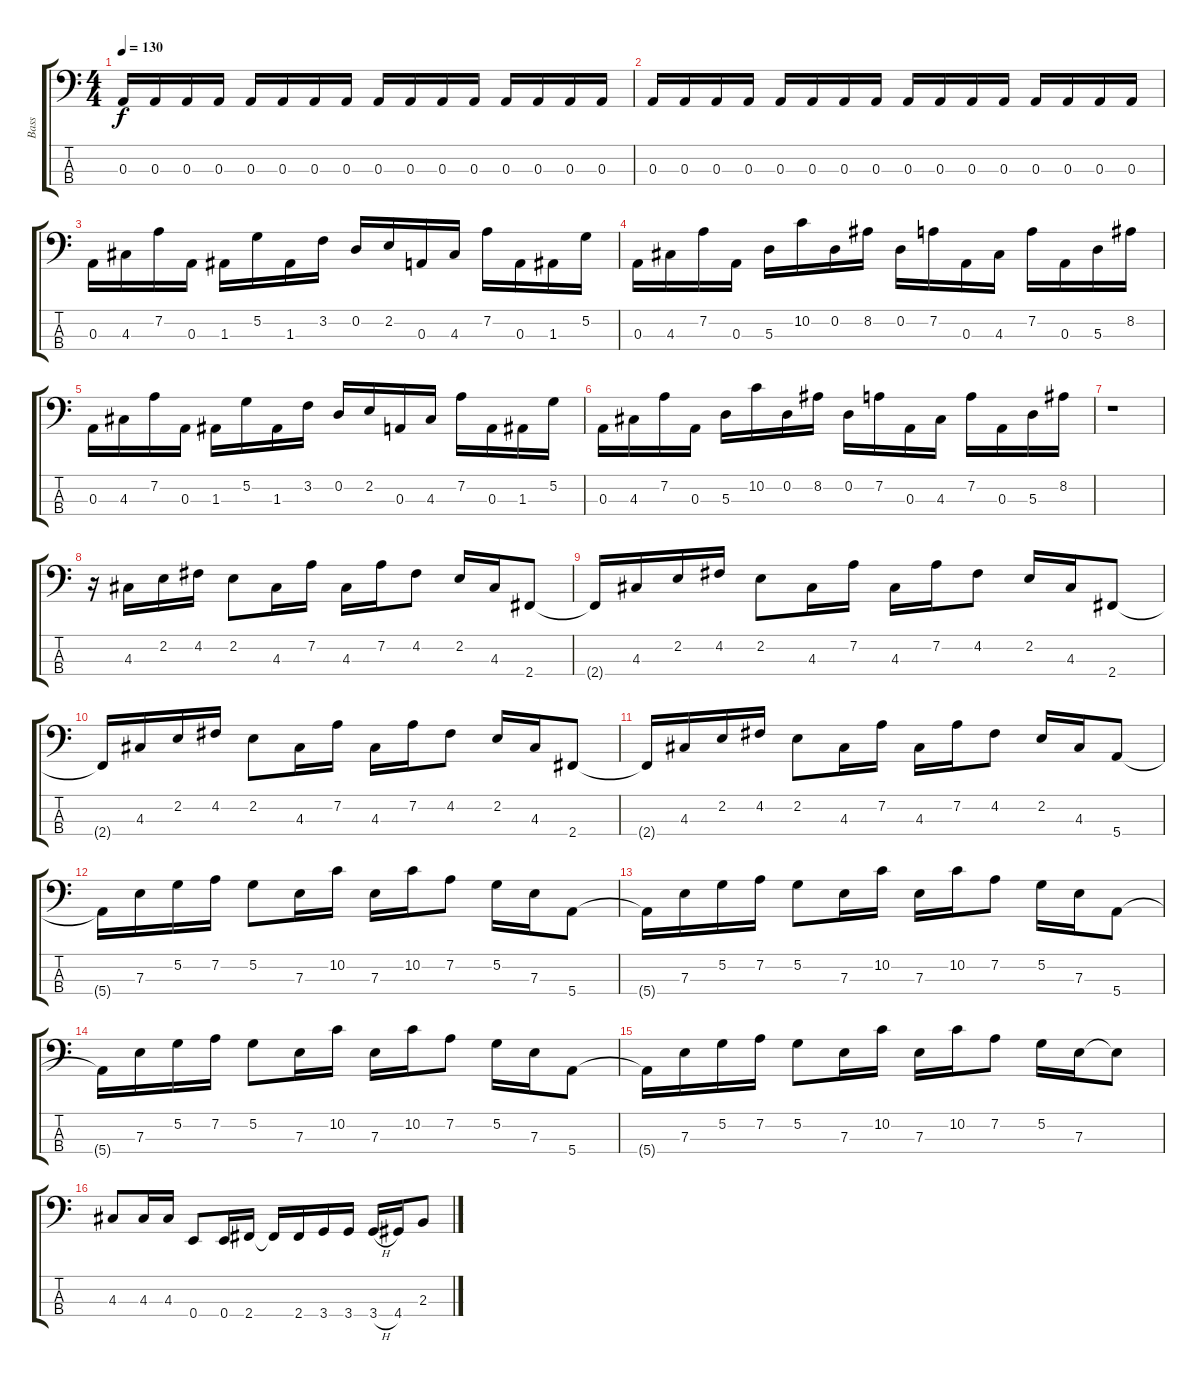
\track ("Bass" "Bass") {instrument electricbasspick}
\staff {score tabs}
\tuning (G2 D2 A1 E1) {hide}
\ts (4 4)
\tempo 130
\clef f4
\ks c
0.3.16{dy f} 0.3.16 0.3.16 0.3.16 0.3.16 0.3.16 0.3.16 0.3.16 0.3.16 0.3.16 0.3.16 0.3.16 0.3.16 0.3.16 0.3.16 0.3.16 |
0.3.16 0.3.16 0.3.16 0.3.16 0.3.16 0.3.16 0.3.16 0.3.16 0.3.16 0.3.16 0.3.16 0.3.16 0.3.16 0.3.16 0.3.16 0.3.16 |
0.3.16 4.3.16 7.2.16 0.3.16 1.3.16 5.2.16 1.3.16 3.2.16 0.2.16 2.2.16 0.3.16 4.3.16 7.2.16 0.3.16 1.3.16 5.2.16 |
0.3.16 4.3.16 7.2.16 0.3.16 5.3.16 10.2.16 0.2.16 8.2.16 0.2.16 7.2.16 0.3.16 4.3.16 7.2.16 0.3.16 5.3.16 8.2.16 |
0.3.16 4.3.16 7.2.16 0.3.16 1.3.16 5.2.16 1.3.16 3.2.16 0.2.16 2.2.16 0.3.16 4.3.16 7.2.16 0.3.16 1.3.16 5.2.16 |
0.3.16 4.3.16 7.2.16 0.3.16 5.3.16 10.2.16 0.2.16 8.2.16 0.2.16 7.2.16 0.3.16 4.3.16 7.2.16 0.3.16 5.3.16 8.2.16 |
r.1 |
r.16 4.3.16 2.2.16 4.2.16 2.2.8 4.3.16 7.2.16 4.3.16 7.2.16 4.2.8 2.2.16 4.3.16 2.4.8 |
2.4{t}.16 4.3.16 2.2.16 4.2.16 2.2.8 4.3.16 7.2.16 4.3.16 7.2.16 4.2.8 2.2.16 4.3.16 2.4.8 |
2.4{t}.16 4.3.16 2.2.16 4.2.16 2.2.8 4.3.16 7.2.16 4.3.16 7.2.16 4.2.8 2.2.16 4.3.16 2.4.8 |
2.4{t}.16 4.3.16 2.2.16 4.2.16 2.2.8 4.3.16 7.2.16 4.3.16 7.2.16 4.2.8 2.2.16 4.3.16 5.4.8 |
5.4{t}.16 7.3.16 5.2.16 7.2.16 5.2.8 7.3.16 10.2.16 7.3.16 10.2.16 7.2.8 5.2.16 7.3.16 5.4.8 |
5.4{t}.16 7.3.16 5.2.16 7.2.16 5.2.8 7.3.16 10.2.16 7.3.16 10.2.16 7.2.8 5.2.16 7.3.16 5.4.8 |
5.4{t}.16 7.3.16 5.2.16 7.2.16 5.2.8 7.3.16 10.2.16 7.3.16 10.2.16 7.2.8 5.2.16 7.3.16 5.4.8 |
5.4{t}.16 7.3.16 5.2.16 7.2.16 5.2.8 7.3.16 10.2.16 7.3.16 10.2.16 7.2.8 5.2.16 7.3.16 7.3{t}.8 |
4.3.8 4.3.16 4.3.16 0.4.8 0.4.16 2.4.16 2.4{t}.16 2.4.16 3.4.16 3.4.16 3.4{h}.16 4.4.16 2.3.8
